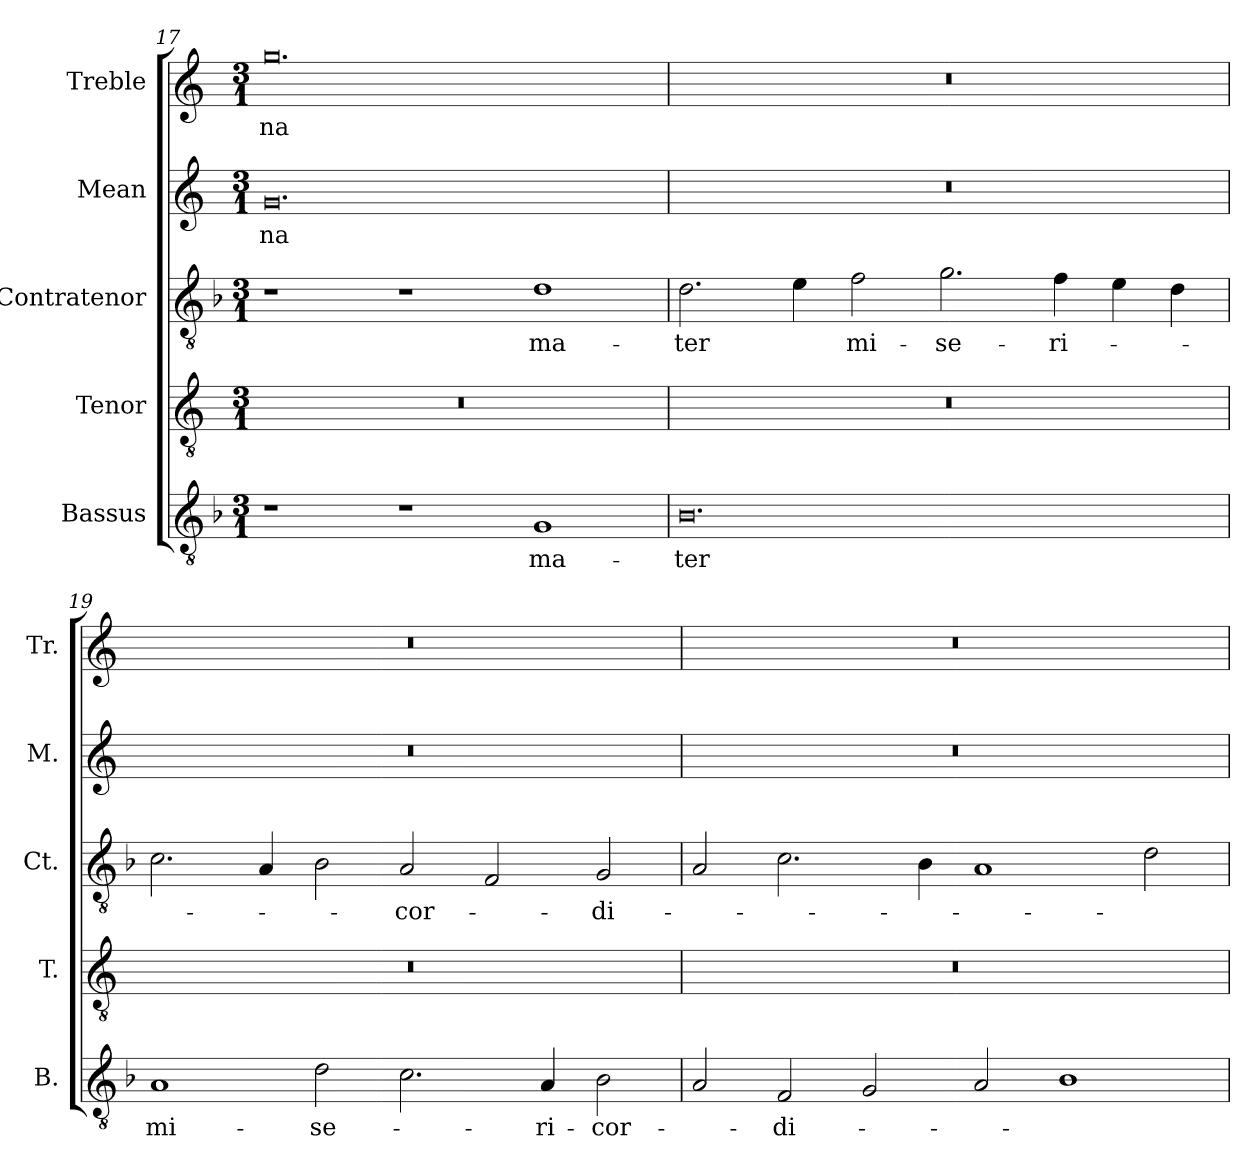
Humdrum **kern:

**kern	**text	**kern	**kern	**text	**kern	**text	**kern	**text
*part5	*part5	*part4	*part3	*part3	*part2	*part2	*part1	*part1
*staff5	*staff5	*staff4	*staff3	*staff3	*staff2	*staff2	*staff1	*staff1
*I"Bassus	*	*I"Tenor	*I"Contratenor	*	*I"Mean	*	*I"Treble	*
*I'B.	*	*I'T.	*I'Ct.	*	*I'M.	*	*I'Tr.	*
*clefGv2	*	*clefGv2	*clefGv2	*	*clefG2	*	*clefG2	*
*ITrd7c12	*	*ITrd7c12	*ITrd7c12	*	*	*	*	*
*k[b-]	*	*k[]	*k[b-]	*	*k[]	*	*k[]	*
*F:	*	*	*F:	*	*C:	*	*C:	*
*M3/1	*	*M3/1	*M3/1	*	*M3/1	*	*M3/1	*
=17	=17	=17	=17	=17	=17	=17	=17	=17
!	!	!LO:N:vis=1	!	!	!	!	!	!
!	!	!	!	!	!	!LO:LY:b:color=#000000	!	!
!	!	!	!	!	!	!	!	!LO:LY:b:color=#000000
1r	.	0.r	1r	.	0.gi	-na	0.ggi	-na
1r	.	.	1r	.	.	.	.	.
!	!LO:LY:b:color=#000000	!	!	!	!	!	!	!
!	!	!	!	!LO:LY:b:color=#000000	!	!	!	!
1GGi	ma-	.	1Di	ma-	.	.	.	.
=18	=18	=18	=18	=18	=18	=18	=18	=18
!	!LO:LY:b:color=#000000	!LO:N:vis=1	!	!	!	!	!	!
!	!	!	!	!LO:LY:b:color=#000000	!LO:N:vis=1	!	!LO:N:vis=1	!
0.BB-i	-ter	0.r	2.Di\	-ter	0.r	.	0.r	.
.	.	.	4Ei\	.	.	.	.	.
!	!	!	!	!LO:LY:b:color=#000000	!	!	!	!
.	.	.	2Fi\	mi-	.	.	.	.
!	!	!	!	!LO:LY:b:color=#000000	!	!	!	!
.	.	.	2.Gi\	-se-	.	.	.	.
!	!	!	!	!LO:LY:b:color=#000000	!	!	!	!
.	.	.	4Fi\	-ri-	.	.	.	.
.	.	.	4Ei\	.	.	.	.	.
.	.	.	4Di\	.	.	.	.	.
!!LO:PB:g=z
=19	=19	=19	=19	=19	=19	=19	=19	=19
!	!LO:LY:b:color=#000000	!LO:N:vis=1	!	!	!LO:N:vis=1	!	!LO:N:vis=1	!
1AAi	mi-	0.r	2.Ci\	.	0.r	.	0.r	.
.	.	.	4AAi/	.	.	.	.	.
!	!LO:LY:b:color=#000000	!	!	!	!	!	!	!
2Di\	-se-	.	2BB-i\	.	.	.	.	.
!	!	!	!	!LO:LY:b:color=#000000	!	!	!	!
2.Ci\	.	.	2AAi/	-cor-	.	.	.	.
.	.	.	2FFi/	.	.	.	.	.
!	!LO:LY:b:color=#000000	!	!	!	!	!	!	!
4AAi/	-ri-	.	.	.	.	.	.	.
!	!LO:LY:b:color=#000000	!	!	!	!	!	!	!
!	!	!	!	!LO:LY:b:color=#000000	!	!	!	!
2BB-i\	-cor-	.	2GGi/	-di-	.	.	.	.
=20	=20	=20	=20	=20	=20	=20	=20	=20
!	!	!LO:N:vis=1	!	!	!LO:N:vis=1	!	!LO:N:vis=1	!
2AAi/	.	0.r	2AAi/	.	0.r	.	0.r	.
!	!LO:LY:b:color=#000000	!	!	!	!	!	!	!
2FFi/	-di-	.	2.Ci\	.	.	.	.	.
2GGi/	.	.	.	.	.	.	.	.
.	.	.	4BB-i\	.	.	.	.	.
2AAi/	.	.	1AAi	.	.	.	.	.
1BB-i	.	.	.	.	.	.	.	.
.	.	.	2Di\	.	.	.	.	.
=	=	=	=	=	=	=	=	=
*-	*-	*-	*-	*-	*-	*-	*-	*-
